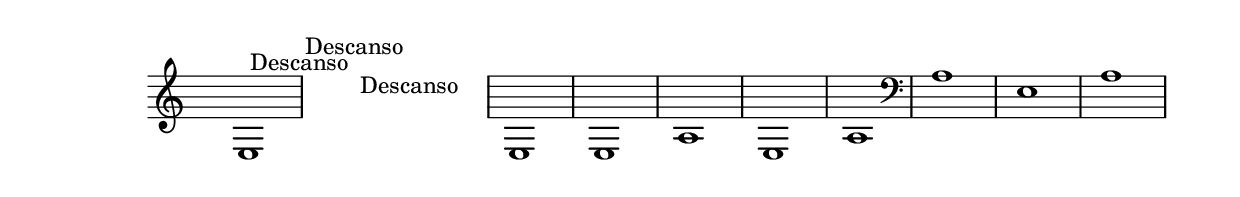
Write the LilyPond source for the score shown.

\version "2.16.0"

%%\header { texidoc="1 - Nota Nova"}

\relative c {
  \override Staff.TimeSignature #'transparent = ##t
  \override Score.BarNumber #'transparent = ##t
  \override Score.RehearsalMark #'font-size = #-2

  %% CLARINETE
  \tag #'cl {
    e1
  }
  %% FLAUTA
  \tag #'fl {
    \override Staff.Clef #'transparent = ##t
    \stopStaff
    s^\markup {\hspace #-7 "Descanso"}
  }
  %% OBOÉ
  \tag #'ob {
    \override Staff.Clef #'transparent = ##t
    \stopStaff
    s^\markup {\hspace #-7 "Descanso"}
  }
  %% SAX ALTO
  \tag #'saxa {
    \override Staff.Clef #'transparent = ##t
    \stopStaff
    s^\markup {\hspace #-7 "Descanso"}
  }
  %% SAX TENOR
  \tag #'saxt {
    \override Staff.Clef #'transparent = ##f
    \startStaff
    e
  }
  %% SAX GENES
  \tag #'saxg {
    e
  }
  %% TROMPETE
  \tag #'tpt {
    a
  }
  %% TROMPA
  \tag #'tpa {
    e
  }
  %% TROMPA OP
  \tag #'tpaop {
    a
  }
  %% TROMBONE
  \tag #'tbn {
    \clef bass
    a
  }
  %% TUBA MIB
  \tag #'tbamib {
    \clef bass
    e
  }
  %% TUBA SIB
  \tag #'tbasib {
    \clef bass
    a
  }

  %% END DOCUMENT
}
